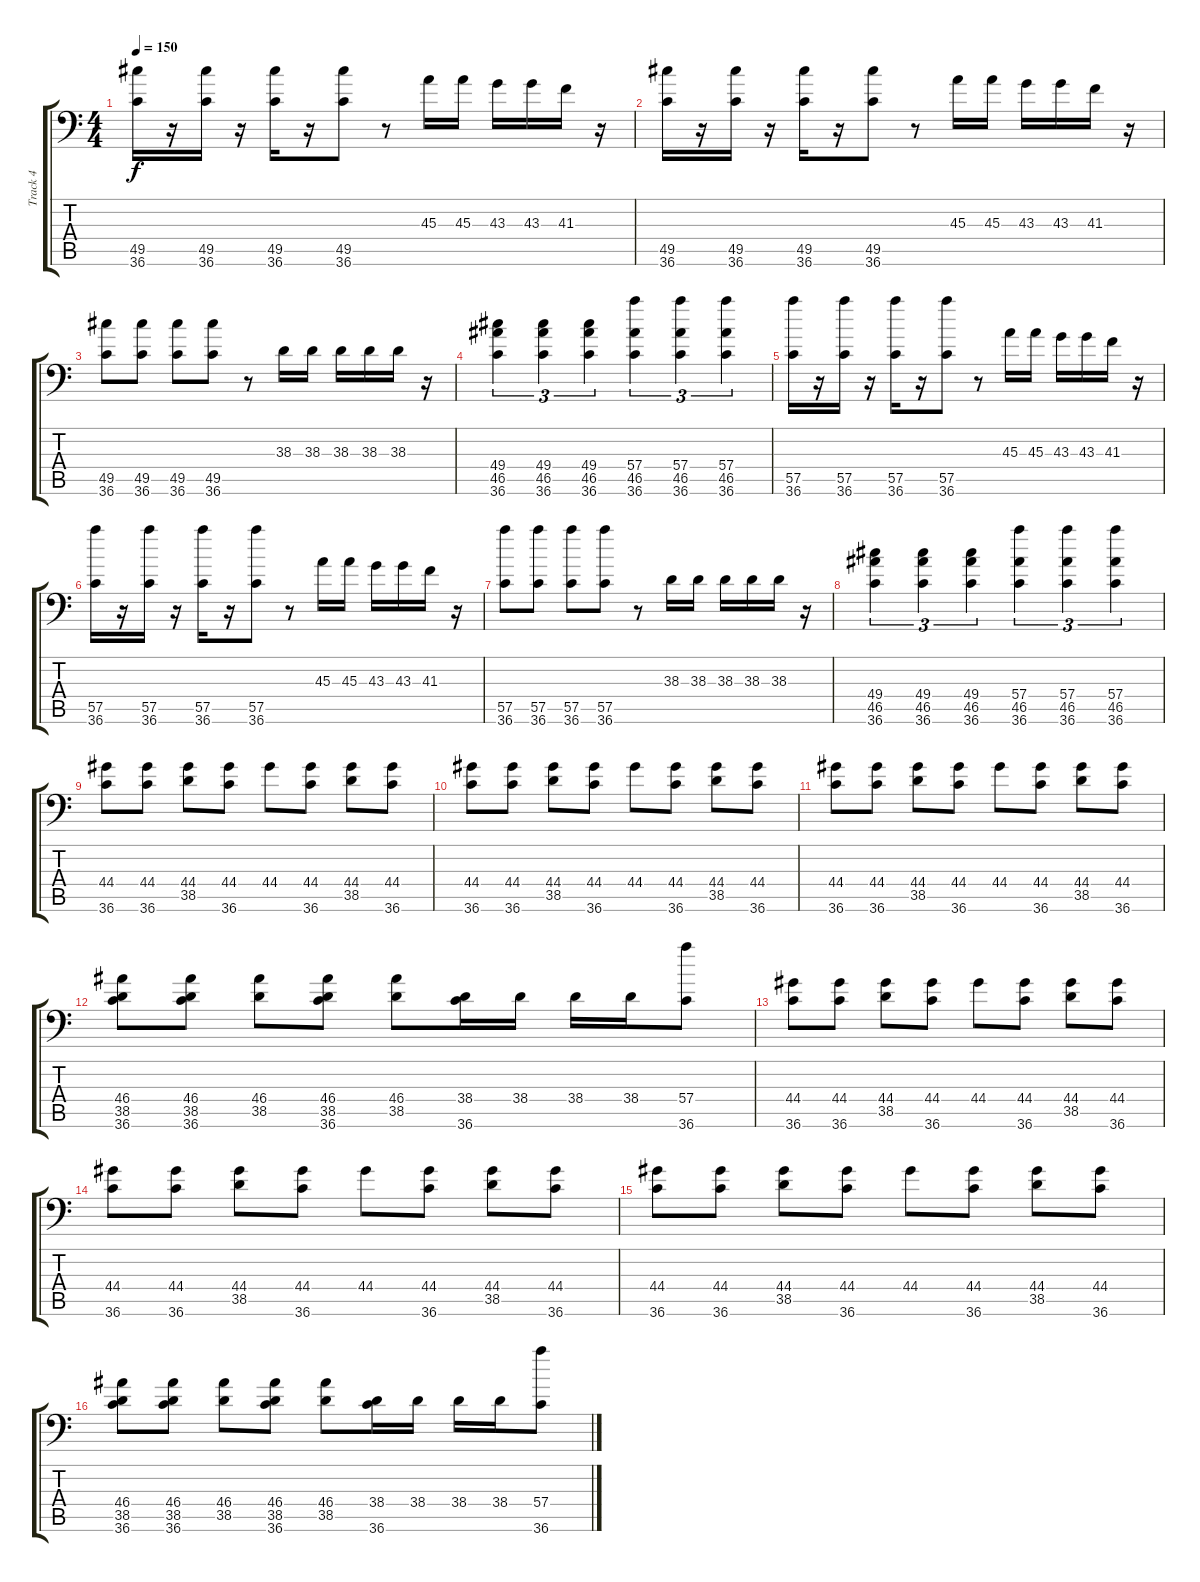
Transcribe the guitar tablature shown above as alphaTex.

\track ("Track 4" "Track 4") {instrument acousticgrandpiano}
\staff {score tabs}
\tuning (C-1 C-1 C-1 C-1 C-1 C-1) {hide}
\ts (4 4)
\tempo 150
\clef f4
\ks c
(49.5 36.6).16{dy f} r.16 (49.5 36.6).16 r.16 (49.5 36.6).16 r.16 (49.5 36.6).8 r.8 45.3.16 45.3.16 43.3.16 43.3.16 41.3.16 r.16 |
(49.5 36.6).16 r.16 (49.5 36.6).16 r.16 (49.5 36.6).16 r.16 (49.5 36.6).8 r.8 45.3.16 45.3.16 43.3.16 43.3.16 41.3.16 r.16 |
(49.5 36.6).8 (49.5 36.6).8 (49.5 36.6).8 (49.5 36.6).8 r.8 38.3.16 38.3.16 38.3.16 38.3.16 38.3.16 r.16 |
(49.4 46.5 36.6).4{tu (3 2)} (49.4 46.5 36.6).4{tu (3 2)} (49.4 46.5 36.6).4{tu (3 2)} (57.4 46.5 36.6).4{tu (3 2)} (57.4 46.5 36.6).4{tu (3 2)} (57.4 46.5 36.6).4{tu (3 2)} |
(57.5 36.6).16 r.16 (57.5 36.6).16 r.16 (57.5 36.6).16 r.16 (57.5 36.6).8 r.8 45.3.16 45.3.16 43.3.16 43.3.16 41.3.16 r.16 |
(57.5 36.6).16 r.16 (57.5 36.6).16 r.16 (57.5 36.6).16 r.16 (57.5 36.6).8 r.8 45.3.16 45.3.16 43.3.16 43.3.16 41.3.16 r.16 |
(57.5 36.6).8 (57.5 36.6).8 (57.5 36.6).8 (57.5 36.6).8 r.8 38.3.16 38.3.16 38.3.16 38.3.16 38.3.16 r.16 |
(49.4 46.5 36.6).4{tu (3 2)} (49.4 46.5 36.6).4{tu (3 2)} (49.4 46.5 36.6).4{tu (3 2)} (57.4 46.5 36.6).4{tu (3 2)} (57.4 46.5 36.6).4{tu (3 2)} (57.4 46.5 36.6).4{tu (3 2)} |
(44.4 36.6).8 (44.4 36.6).8 (44.4 38.5).8 (44.4 36.6).8 44.4.8 (44.4 36.6).8 (44.4 38.5).8 (44.4 36.6).8 |
(44.4 36.6).8 (44.4 36.6).8 (44.4 38.5).8 (44.4 36.6).8 44.4.8 (44.4 36.6).8 (44.4 38.5).8 (44.4 36.6).8 |
(44.4 36.6).8 (44.4 36.6).8 (44.4 38.5).8 (44.4 36.6).8 44.4.8 (44.4 36.6).8 (44.4 38.5).8 (44.4 36.6).8 |
(46.4 38.5 36.6).8 (46.4 38.5 36.6).8 (46.4 38.5).8 (46.4 38.5 36.6).8 (46.4 38.5).8 (38.4 36.6).16 38.4.16 38.4.16 38.4.16 (57.4 36.6).8 |
(44.4 36.6).8 (44.4 36.6).8 (44.4 38.5).8 (44.4 36.6).8 44.4.8 (44.4 36.6).8 (44.4 38.5).8 (44.4 36.6).8 |
(44.4 36.6).8 (44.4 36.6).8 (44.4 38.5).8 (44.4 36.6).8 44.4.8 (44.4 36.6).8 (44.4 38.5).8 (44.4 36.6).8 |
(44.4 36.6).8 (44.4 36.6).8 (44.4 38.5).8 (44.4 36.6).8 44.4.8 (44.4 36.6).8 (44.4 38.5).8 (44.4 36.6).8 |
(46.4 38.5 36.6).8 (46.4 38.5 36.6).8 (46.4 38.5).8 (46.4 38.5 36.6).8 (46.4 38.5).8 (38.4 36.6).16 38.4.16 38.4.16 38.4.16 (57.4 36.6).8
